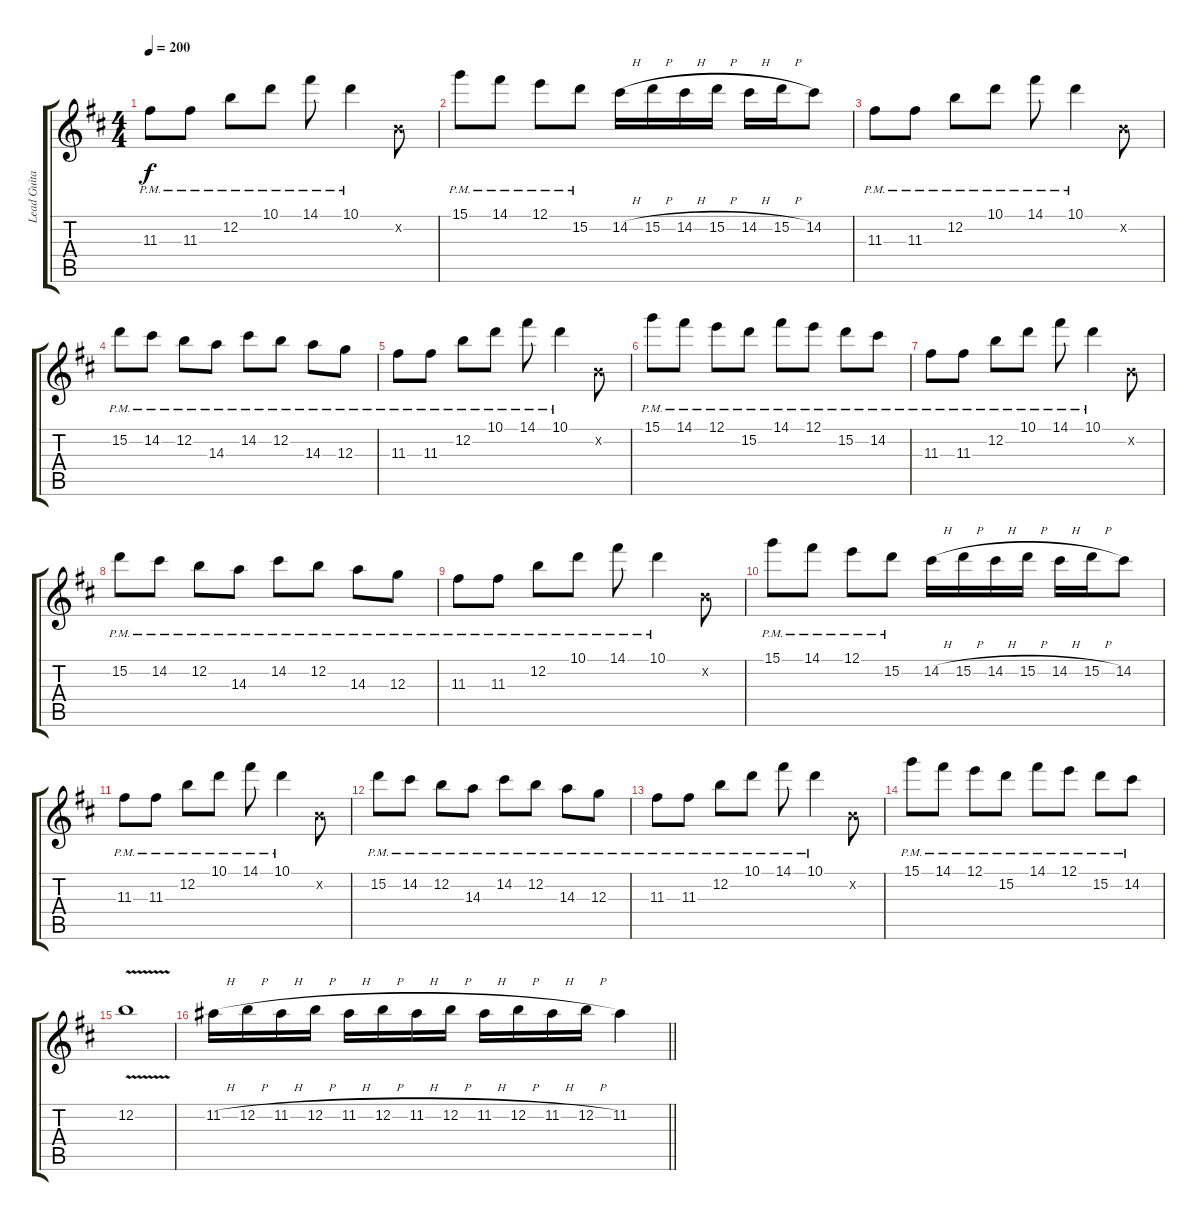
\track ("Lead Guitar 2" "Lead Guita") {instrument distortionguitar}
\staff {score tabs}
\tuning (E4 B3 G3 D3 A2 E2) {hide}
\ts (4 4)
\tempo 200
\clef g2
\ks bminor
11.3{pm}.8{dy f} 11.3{pm}.8 12.2{pm}.8 10.1{pm}.8 14.1{pm}.8 10.1{pm}.4 0.2{x}.8 |
15.1{pm}.8 14.1{pm}.8 12.1{pm}.8 15.2{pm}.8 14.2{h}.16 15.2{h}.16 14.2{h}.16 15.2{h}.16 14.2{h}.16 15.2{h}.16 14.2.8 |
11.3{pm}.8 11.3{pm}.8 12.2{pm}.8 10.1{pm}.8 14.1{pm}.8 10.1{pm}.4 0.2{x}.8 |
15.2{pm}.8 14.2{pm}.8 12.2{pm}.8 14.3{pm}.8 14.2{pm}.8 12.2{pm}.8 14.3{pm}.8 12.3{pm}.8 |
11.3{pm}.8 11.3{pm}.8 12.2{pm}.8 10.1{pm}.8 14.1{pm}.8 10.1{pm}.4 0.2{x}.8 |
15.1{pm}.8 14.1{pm}.8 12.1{pm}.8 15.2{pm}.8 14.1{pm}.8 12.1{pm}.8 15.2{pm}.8 14.2{pm}.8 |
11.3{pm}.8 11.3{pm}.8 12.2{pm}.8 10.1{pm}.8 14.1{pm}.8 10.1{pm}.4 0.2{x}.8 |
15.2{pm}.8 14.2{pm}.8 12.2{pm}.8 14.3{pm}.8 14.2{pm}.8 12.2{pm}.8 14.3{pm}.8 12.3{pm}.8 |
11.3{pm}.8 11.3{pm}.8 12.2{pm}.8 10.1{pm}.8 14.1{pm}.8 10.1{pm}.4 0.2{x}.8 |
15.1{pm}.8 14.1{pm}.8 12.1{pm}.8 15.2{pm}.8 14.2{h}.16 15.2{h}.16 14.2{h}.16 15.2{h}.16 14.2{h}.16 15.2{h}.16 14.2.8 |
11.3{pm}.8 11.3{pm}.8 12.2{pm}.8 10.1{pm}.8 14.1{pm}.8 10.1{pm}.4 0.2{x}.8 |
15.2{pm}.8 14.2{pm}.8 12.2{pm}.8 14.3{pm}.8 14.2{pm}.8 12.2{pm}.8 14.3{pm}.8 12.3{pm}.8 |
11.3{pm}.8 11.3{pm}.8 12.2{pm}.8 10.1{pm}.8 14.1{pm}.8 10.1{pm}.4 0.2{x}.8 |
15.1{pm}.8 14.1{pm}.8 12.1{pm}.8 15.2{pm}.8 14.1{pm}.8 12.1{pm}.8 15.2{pm}.8 14.2{pm}.8 |
12.2{v}.1 |
\barLineRight lightlight
11.2{h}.16 12.2{h}.16 11.2{h}.16 12.2{h}.16 11.2{h}.16 12.2{h}.16 11.2{h}.16 12.2{h}.16 11.2{h}.16 12.2{h}.16 11.2{h}.16 12.2{h}.16 11.2.4
